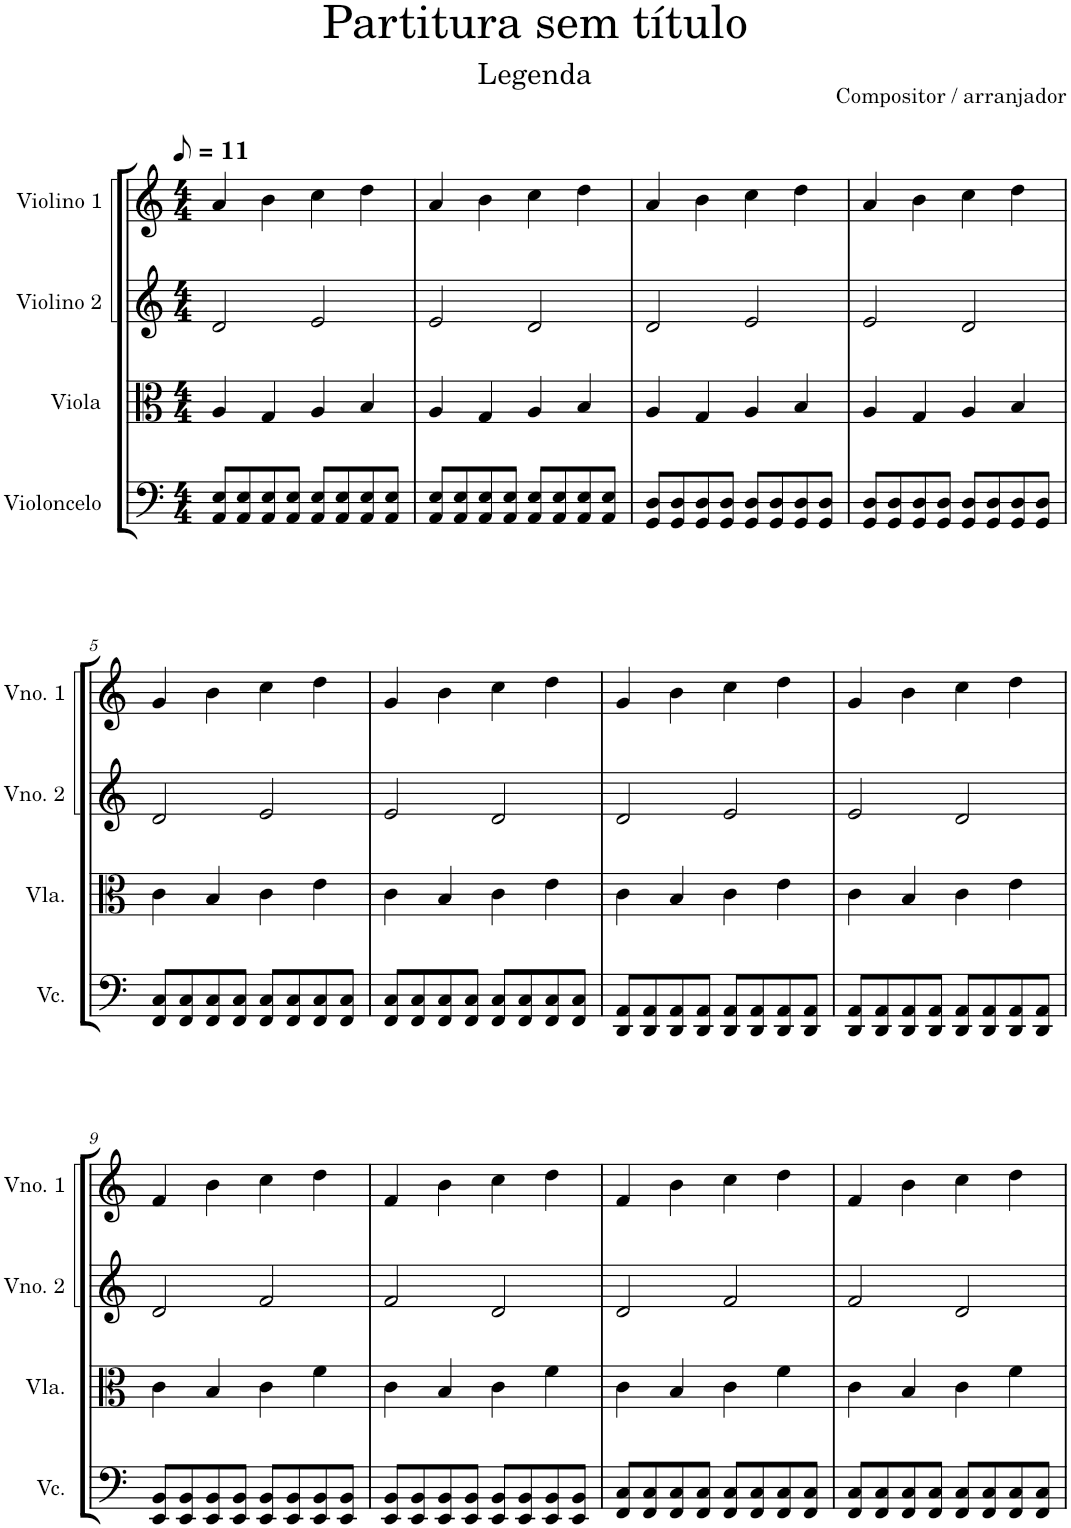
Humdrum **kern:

**kern	**kern	**kern	**kern
*part4	*part3	*part2	*part1
*staff4	*staff3	*staff2	*staff1
*I"Violoncelo	*I"Viola	*I"Violino 2	*I"Violino 1
*I'Vc.	*I'Vla.	*I'Vno. 2	*I'Vno. 1
*clefF4	*clefC3	*clefG2	*clefG2
*k[]	*k[]	*k[]	*k[]
*M4/4	*M4/4	*M4/4	*M4/4
*MM6	*MM6	*MM6	*MM6
=1	=1	=1	=1
8AA/ 8E/L	4A/	2d/	4a/
8AA/ 8E/	.	.	.
8AA/ 8E/	4G/	.	4b\
8AA/ 8E/J	.	.	.
8AA/ 8E/L	4A/	2e/	4cc\
8AA/ 8E/	.	.	.
8AA/ 8E/	4B/	.	4dd\
8AA/ 8E/J	.	.	.
=2	=2	=2	=2
8AA/ 8E/L	4A/	2e/	4a/
8AA/ 8E/	.	.	.
8AA/ 8E/	4G/	.	4b\
8AA/ 8E/J	.	.	.
8AA/ 8E/L	4A/	2d/	4cc\
8AA/ 8E/	.	.	.
8AA/ 8E/	4B/	.	4dd\
8AA/ 8E/J	.	.	.
=3	=3	=3	=3
8GG/ 8D/L	4A/	2d/	4a/
8GG/ 8D/	.	.	.
8GG/ 8D/	4G/	.	4b\
8GG/ 8D/J	.	.	.
8GG/ 8D/L	4A/	2e/	4cc\
8GG/ 8D/	.	.	.
8GG/ 8D/	4B/	.	4dd\
8GG/ 8D/J	.	.	.
=4	=4	=4	=4
8GG/ 8D/L	4A/	2e/	4a/
8GG/ 8D/	.	.	.
8GG/ 8D/	4G/	.	4b\
8GG/ 8D/J	.	.	.
8GG/ 8D/L	4A/	2d/	4cc\
8GG/ 8D/	.	.	.
8GG/ 8D/	4B/	.	4dd\
8GG/ 8D/J	.	.	.
!!LO:LB:g=z
=5	=5	=5	=5
8FF/ 8C/L	4c\	2d/	4g/
8FF/ 8C/	.	.	.
8FF/ 8C/	4B/	.	4b\
8FF/ 8C/J	.	.	.
8FF/ 8C/L	4c\	2e/	4cc\
8FF/ 8C/	.	.	.
8FF/ 8C/	4e\	.	4dd\
8FF/ 8C/J	.	.	.
=6	=6	=6	=6
8FF/ 8C/L	4c\	2e/	4g/
8FF/ 8C/	.	.	.
8FF/ 8C/	4B/	.	4b\
8FF/ 8C/J	.	.	.
8FF/ 8C/L	4c\	2d/	4cc\
8FF/ 8C/	.	.	.
8FF/ 8C/	4e\	.	4dd\
8FF/ 8C/J	.	.	.
=7	=7	=7	=7
8DD/ 8AA/L	4c\	2d/	4g/
8DD/ 8AA/	.	.	.
8DD/ 8AA/	4B/	.	4b\
8DD/ 8AA/J	.	.	.
8DD/ 8AA/L	4c\	2e/	4cc\
8DD/ 8AA/	.	.	.
8DD/ 8AA/	4e\	.	4dd\
8DD/ 8AA/J	.	.	.
=8	=8	=8	=8
8DD/ 8AA/L	4c\	2e/	4g/
8DD/ 8AA/	.	.	.
8DD/ 8AA/	4B/	.	4b\
8DD/ 8AA/J	.	.	.
8DD/ 8AA/L	4c\	2d/	4cc\
8DD/ 8AA/	.	.	.
8DD/ 8AA/	4e\	.	4dd\
8DD/ 8AA/J	.	.	.
!!LO:LB:g=z
=9	=9	=9	=9
8EE/ 8BB/L	4c\	2d/	4f/
8EE/ 8BB/	.	.	.
8EE/ 8BB/	4B/	.	4b\
8EE/ 8BB/J	.	.	.
8EE/ 8BB/L	4c\	2f/	4cc\
8EE/ 8BB/	.	.	.
8EE/ 8BB/	4f\	.	4dd\
8EE/ 8BB/J	.	.	.
=10	=10	=10	=10
8EE/ 8BB/L	4c\	2f/	4f/
8EE/ 8BB/	.	.	.
8EE/ 8BB/	4B/	.	4b\
8EE/ 8BB/J	.	.	.
8EE/ 8BB/L	4c\	2d/	4cc\
8EE/ 8BB/	.	.	.
8EE/ 8BB/	4f\	.	4dd\
8EE/ 8BB/J	.	.	.
=11	=11	=11	=11
8FF/ 8C/L	4c\	2d/	4f/
8FF/ 8C/	.	.	.
8FF/ 8C/	4B/	.	4b\
8FF/ 8C/J	.	.	.
8FF/ 8C/L	4c\	2f/	4cc\
8FF/ 8C/	.	.	.
8FF/ 8C/	4f\	.	4dd\
8FF/ 8C/J	.	.	.
=12	=12	=12	=12
8FF/ 8C/L	4c\	2f/	4f/
8FF/ 8C/	.	.	.
8FF/ 8C/	4B/	.	4b\
8FF/ 8C/J	.	.	.
8FF/ 8C/L	4c\	2d/	4cc\
8FF/ 8C/	.	.	.
8FF/ 8C/	4f\	.	4dd\
8FF/ 8C/J	.	.	.
=	=	=	=
*-	*-	*-	*-
